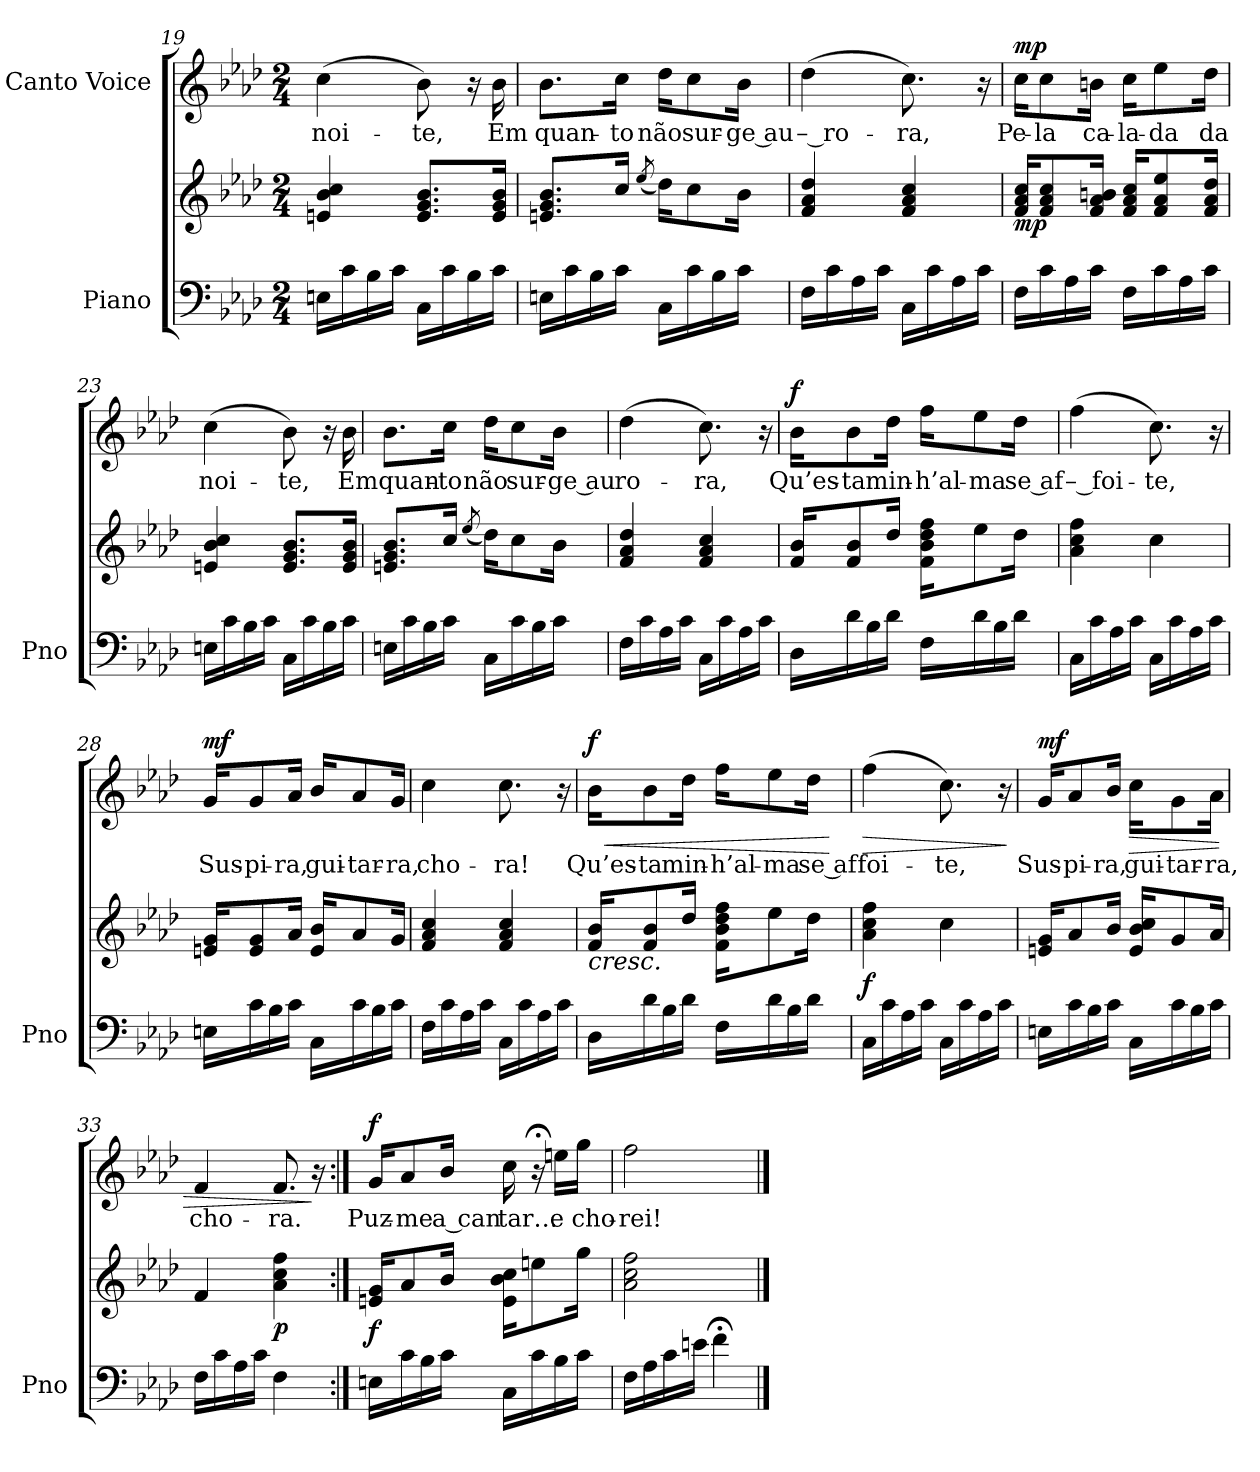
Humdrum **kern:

**kern	**kern	**dynam	**kern	**text	**dynam
*part2	*part2	*part2	*part1	*part1	*part1
*staff3	*staff2	*staff2/3	*staff1	*staff1	*staff1
*I"Piano	*	*	*I"Canto Voice	*	*
*I'Pno	*	*	*	*	*
*clefF4	*clefG2	*	*clefG2	*	*
*k[b-e-a-d-]	*k[b-e-a-d-]	*	*k[b-e-a-d-]	*	*
*M2/4	*M2/4	*	*M2/4	*	*
=19	=19	=19	=19	=19	=19
!	!	!	!	!LO:LY:b	!
16En\LL	4en/ 4b-/ 4cc/	.	(>4cc\	noi-	.
16c\	.	.	.	.	.
16B-\	.	.	.	.	.
16c\JJ	.	.	.	.	.
!	!	!	!	!LO:LY:b	!
16C\LL	8.e/ 8.g/ 8.b-/L	.	8b-\)	-te,	.
16c\	.	.	.	.	.
16B-\	.	.	16r	.	.
!	!	!	!	!LO:LY:b	!
16c\JJ	16e/ 16g/ 16b-/Jk	.	16b-\	Em	.
=20	=20	=20	=20	=20	=20
!	!	!	!	!LO:LY:b	!
16En\LL	8.en/ 8.g/ 8.b-/L	.	8.b-\L	quan-	.
16c\	.	.	.	.	.
16B-\	.	.	.	.	.
!	!	!	!	!LO:LY:b	!
16c\JJ	16cc/Jk	.	16cc\Jk	-to	.
.	(<8qee-/	.	.	.	.
!	!	!	!	!LO:LY:b	!
16C\LL	16dd-\KL)	.	16dd-\KL	não	.
!	!	!	!	!LO:LY:b	!
16c\	8cc\	.	8cc\	sur-	.
16B-\	.	.	.	.	.
!	!	!	!	!LO:LY:b	!
16c\JJ	16b-\Jk	.	16b-\Jk	ge au	.
!!LO:LB:g=z
=21	=21	=21	=21	=21	=21
!	!	!	!	!LO:LY:b	!
16F\LL	4f/ 4a-/ 4dd-/	.	(>4dd-\	-– ro-	.
16c\	.	.	.	.	.
16A-\	.	.	.	.	.
16c\JJ	.	.	.	.	.
!	!	!	!	!LO:LY:b	!
16C\LL	4f/ 4a-/ 4cc/	.	8.cc\)	-ra,	.
16c\	.	.	.	.	.
16A-\	.	.	.	.	.
16c\JJ	.	.	16r	.	.
=22	=22	=22	=22	=22	=22
!	!	!LO:DY:b	!	!LO:LY:b	!LO:DY:a
16F\LL	16f/ 16a-/ 16cc/KL	mp	16cc\KL	Pe-	mp
!	!	!	!	!LO:LY:b	!
16c\	8f/ 8a-/ 8cc/	.	8cc\	-la	.
16A-\	.	.	.	.	.
!	!	!	!	!LO:LY:b	!
16c\JJ	16f/ 16a-/ 16bn/Jk	.	16bn\Jk	ca-	.
!	!	!	!	!LO:LY:b	!
16F\LL	16f/ 16a-/ 16cc/KL	.	16cc\KL	-la-	.
!	!	!	!	!LO:LY:b	!
16c\	8f/ 8a-/ 8ee-/	.	8ee-\	-da	.
16A-\	.	.	.	.	.
!	!	!	!	!LO:LY:b	!
16c\JJ	16f/ 16a-/ 16dd-/Jk	.	16dd-\Jk	da	.
=23	=23	=23	=23	=23	=23
!	!	!	!	!LO:LY:b	!
16En\LL	4en/ 4b-/ 4cc/	.	(>4cc\	noi-	.
16c\	.	.	.	.	.
16B-\	.	.	.	.	.
16c\JJ	.	.	.	.	.
!	!	!	!	!LO:LY:b	!
16C\LL	8.e/ 8.g/ 8.b-/L	.	8b-\)	-te,	.
16c\	.	.	.	.	.
16B-\	.	.	16r	.	.
!	!	!	!	!LO:LY:b	!
16c\JJ	16e/ 16g/ 16b-/Jk	.	16b-\	Em	.
!!LO:PB:g=z
=24	=24	=24	=24	=24	=24
!	!	!	!	!LO:LY:b	!
16En\LL	8.en/ 8.g/ 8.b-/L	.	8.b-\L	quan-	.
16c\	.	.	.	.	.
16B-\	.	.	.	.	.
!	!	!	!	!LO:LY:b	!
16c\JJ	16cc/Jk	.	16cc\Jk	-to	.
.	(<8qee-/	.	.	.	.
!	!	!	!	!LO:LY:b	!
16C\LL	16dd-\KL)	.	16dd-\KL	não	.
!	!	!	!	!LO:LY:b	!
16c\	8cc\	.	8cc\	sur-	.
16B-\	.	.	.	.	.
!	!	!	!	!LO:LY:b	!
16c\JJ	16b-\Jk	.	16b-\Jk	ge au	.
=25	=25	=25	=25	=25	=25
!	!	!	!	!LO:LY:b	!
16F\LL	4f/ 4a-/ 4dd-/	.	(>4dd-\	-ro-	.
16c\	.	.	.	.	.
16A-\	.	.	.	.	.
16c\JJ	.	.	.	.	.
!	!	!	!	!LO:LY:b	!
16C\LL	4f/ 4a-/ 4cc/	.	8.cc\)	-ra,	.
16c\	.	.	.	.	.
16A-\	.	.	.	.	.
16c\JJ	.	.	16r	.	.
=26	=26	=26	=26	=26	=26
!	!	!	!	!LO:LY:b	!LO:DY:a
16D-\LL	16f/ 16b-/KL	.	16b-\KL	Qu’es-	f
!	!	!	!	!LO:LY:b	!
16d-\	8f/ 8b-/	.	8b-\	-ta	.
16B-\	.	.	.	.	.
!	!	!	!	!LO:LY:b	!
16d-\JJ	16dd-/Jk	.	16dd-\Jk	min-	.
!	!	!	!	!LO:LY:b	!
16F\LL	16f\ 16b-\ 16dd-\ 16ff\KL	.	16ff\KL	-h’al-	.
!	!	!	!	!LO:LY:b	!
16d-\	8ee-\	.	8ee-\	-ma	.
16B-\	.	.	.	.	.
!	!	!	!	!LO:LY:b	!
16d-\JJ	16dd-\Jk	.	16dd-\Jk	se af	.
!!LO:LB:g=z
=27	=27	=27	=27	=27	=27
!	!	!	!	!LO:LY:b	!
16C\LL	4a-\ 4cc\ 4ff\	.	(>4ff\	-– foi-	.
16c\	.	.	.	.	.
16A-\	.	.	.	.	.
16c\JJ	.	.	.	.	.
!	!	!	!	!LO:LY:b	!
16C\LL	4cc\	.	8.cc\)	-te,	.
16c\	.	.	.	.	.
16A-\	.	.	.	.	.
16c\JJ	.	.	16r	.	.
=28	=28	=28	=28	=28	=28
!	!	!	!	!LO:LY:b	!LO:DY:a
16En\LL	16en/ 16g/KL	.	16g/KL	Sus-	mf
!	!	!	!	!LO:LY:b	!
16c\	8e/ 8g/	.	8g/	-pi-	.
16B-\	.	.	.	.	.
!	!	!	!	!LO:LY:b	!
16c\JJ	16a-/Jk	.	16a-/Jk	-ra,	.
!	!	!	!	!LO:LY:b	!
16C\LL	16e/ 16b-/KL	.	16b-/KL	gui-	.
!	!	!	!	!LO:LY:b	!
16c\	8a-/	.	8a-/	-tar-	.
16B-\	.	.	.	.	.
!	!	!	!	!LO:LY:b	!
16c\JJ	16g/Jk	.	16g/Jk	-ra,	.
=29	=29	=29	=29	=29	=29
!	!	!	!	!LO:LY:b	!
16F\LL	4f/ 4a-/ 4cc/	.	4cc\	cho-	.
16c\	.	.	.	.	.
16A-\	.	.	.	.	.
16c\JJ	.	.	.	.	.
!	!	!	!	!LO:LY:b	!
16C\LL	4f/ 4a-/ 4cc/	.	8.cc\	-ra!	.
16c\	.	.	.	.	.
16A-\	.	.	.	.	.
16c\JJ	.	.	16r	.	.
!!LO:LB:g=z
=30	=30	=30	=30	=30	=30
!	!	!LO:HP:b	!	!LO:LY:b	!LO:HP:b
!	!	!	!	!	!LO:DY:n=1:a
16D-\LL	16f/ 16b-/KL	<	16b-\KL	Qu’es-	< f
!	!	!	!	!LO:LY:b	!
16d-\	8f/ 8b-/	.	8b-\	-ta	.
16B-\	.	.	.	.	.
!	!	!	!	!LO:LY:b	!
16d-\JJ	16dd-/Jk	.	16dd-\Jk	min-	.
!	!	!	!	!LO:LY:b	!
16F\LL	16f\ 16b-\ 16dd-\ 16ff\KL	.	16ff\KL	-h’al-	.
!	!	!	!	!LO:LY:b	!
16d-\	8ee-\	.	8ee-\	-ma	.
16B-\	.	.	.	.	.
!	!	!	!	!LO:LY:b	!
16d-\JJ	16dd-\Jk	.	16dd-\Jk	se af	.
.	.	.	.	.	[
=31	=31	=31	=31	=31	=31
!	!	!LO:DY:b	!	!LO:LY:b	!LO:HP:b
16C\LL	4a-\ 4cc\ 4ff\	f	(>4ff\	-foi-	>
16c\	.	.	.	.	.
16A-\	.	.	.	.	.
16c\JJ	.	.	.	.	.
!	!	!	!	!LO:LY:b	!
16C\LL	4cc\	.	8.cc\)	-te,	.
16c\	.	.	.	.	.
16A-\	.	.	.	.	.
16c\JJ	.	.	16r	.	.
.	.	.	.	.	]
=32	=32	=32	=32	=32	=32
!	!	!	!	!LO:LY:b	!LO:DY:a
16En\LL	16en/ 16g/KL	.	16g/KL	Sus-	mf
!	!	!	!	!LO:LY:b	!
16c\	8a-/	.	8a-/	-pi-	.
16B-\	.	.	.	.	.
!	!	!	!	!LO:LY:b	!
16c\JJ	16b-/Jk	.	16b-/Jk	-ra,	.
!	!	!	!	!LO:LY:b	!LO:HP:b
16C\LL	16e/ 16b-/ 16cc/KL	.	16cc\KL	gui-	>
!	!	!	!	!LO:LY:b	!
16c\	8g/	.	8g\	-tar-	.
16B-\	.	.	.	.	.
!	!	!	!	!LO:LY:b	!
16c\JJ	16a-/Jk	.	16a-\Jk	-ra,	.
!!LO:LB:g=z
=33	=33	=33	=33	=33	=33
!	!	!	!	!LO:LY:b	!
16F\LL	4f/	.	4f/	cho-	.
16c\	.	.	.	.	.
16A-\	.	.	.	.	.
16c\JJ	.	.	.	.	.
!	!	!LO:DY:n=1:b	!	!LO:LY:b	!
4F\	4a-\ 4cc\ 4ff\	[ p	8.f/	-ra.	.
.	.	.	16r	.	]
=34:|!	=34:|!	=34:|!	=34:|!	=34:|!	=34:|!
*	*	*	*MM86	*	*
!	!	!LO:DY:b	!	!LO:LY:b	!LO:DY:a
16En\LL	16en/ 16g/KL	f	16g/KL	Puz-	f
!	!	!	!	!LO:LY:b	!
16c\	8a-/	.	8a-/	-me	.
16B-\	.	.	.	.	.
!	!	!	!	!LO:LY:b	!
16c\JJ	16b-/Jk	.	16b-/Jk	a can	.
*	*	*	*MM76	*	*
!	!	!	!	!LO:LY:b	!
16C\LL	16e\ 16b-\ 16cc\KL	.	16cc\	-tar…	.
16c\	8een\	.	16r;<	.	.
!	!	!	!	!LO:LY:b	!
16B-\	.	.	16een\LL	e	.
!	!	!	!	!LO:LY:b	!
16c\JJ	16gg\Jk	.	16gg\JJ	cho-	.
=35	=35	=35	=35	=35	=35
*	*	*	*MM70	*	*
!	!	!	!	!LO:LY:b	!
*	*	*	*^	*	*
*	*	*	*	*^	*	*
16F\LL	2a-\ 2cc\ 2ff\	.	2ff\	4ryy	8ryy	-rei!	.
16A-\	.	.	.	.	.	.	.
*	*	*	*MM60	*	*	*	*
16c\	.	.	.	.	4.ryy	.	.
16en\JJ	.	.	.	.	.	.	.
4f;<\	.	.	.	4ryy	.	.	.
*	*	*	*v	*v	*v	*	*
==	==	==	==	==	==
*-	*-	*-	*-	*-	*-
